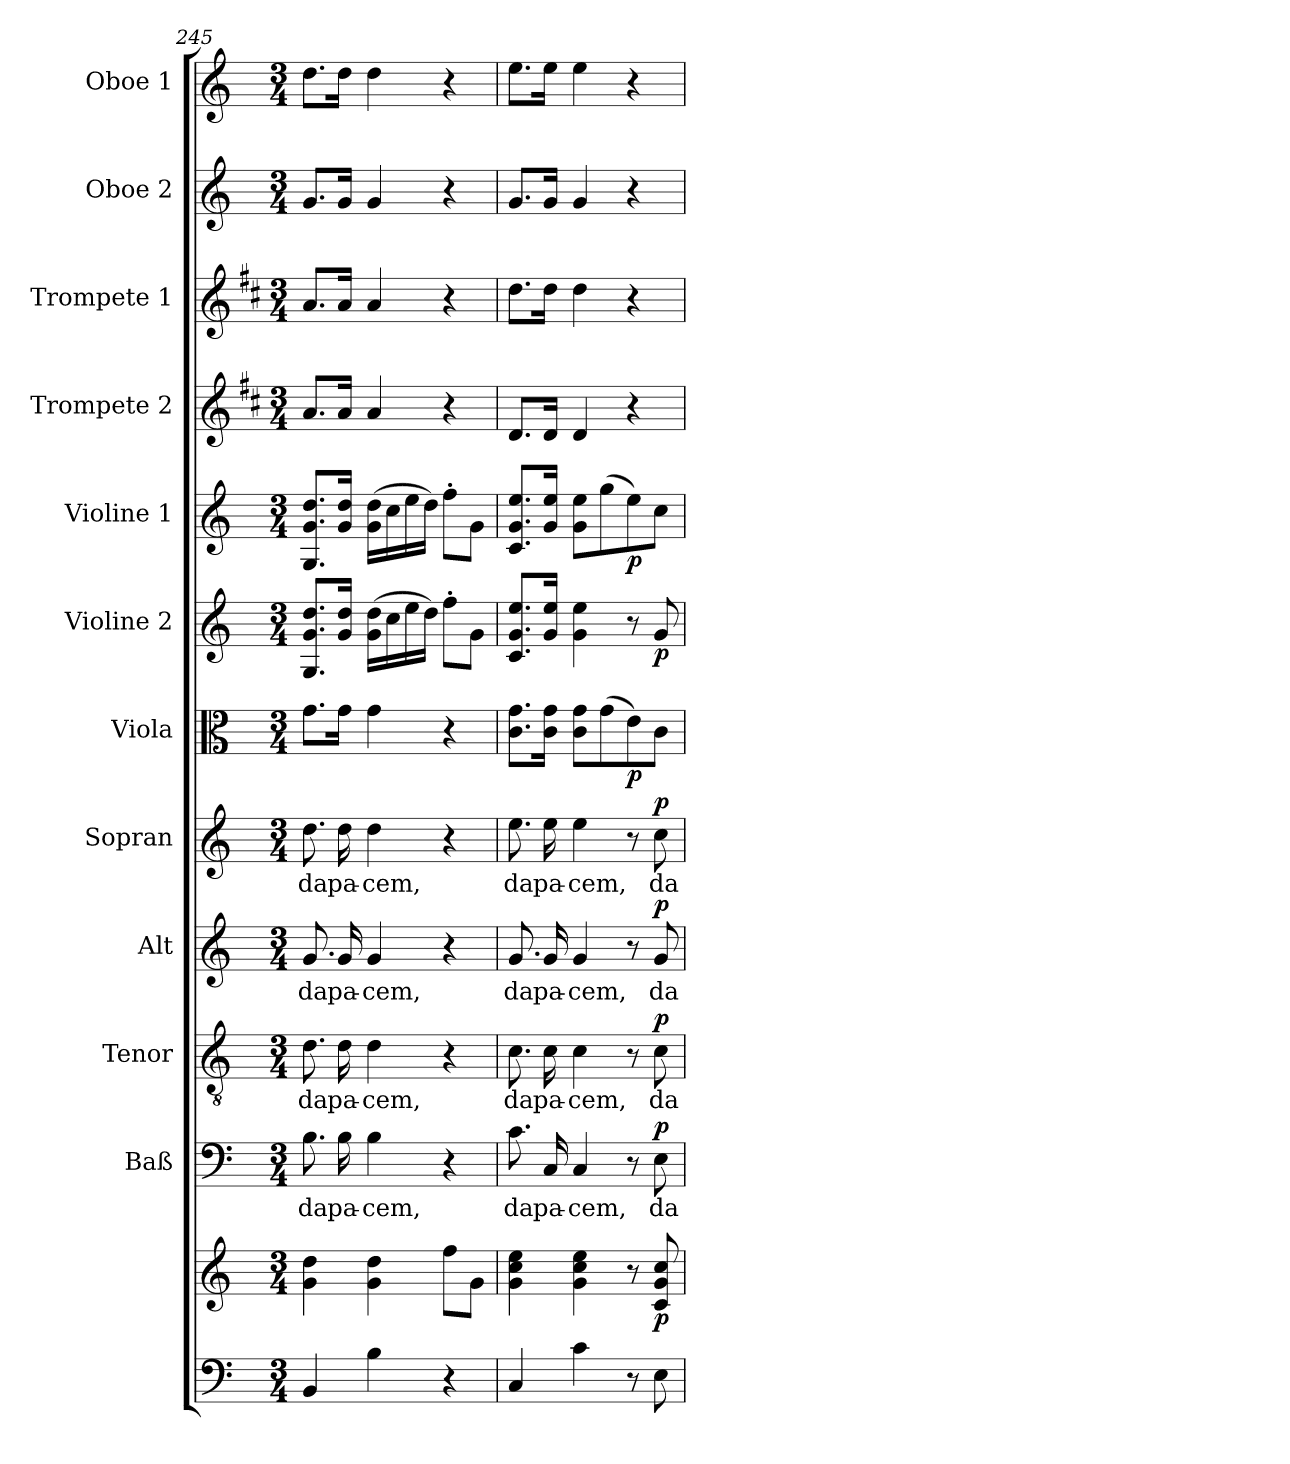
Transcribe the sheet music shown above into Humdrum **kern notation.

**kern	**kern	**dynam	**kern	**text	**dynam	**kern	**text	**dynam	**kern	**text	**dynam	**kern	**text	**dynam	**kern	**dynam	**kern	**dynam	**kern	**dynam	**kern	**kern	**kern	**kern
*part12	*part12	*part12	*part11	*part11	*part11	*part10	*part10	*part10	*part9	*part9	*part9	*part8	*part8	*part8	*part7	*part7	*part6	*part6	*part5	*part5	*part4	*part3	*part2	*part1
*staff13	*staff12	*staff12/13	*staff11	*staff11	*staff11	*staff10	*staff10	*staff10	*staff9	*staff9	*staff9	*staff8	*staff8	*staff8	*staff7	*staff7	*staff6	*staff6	*staff5	*staff5	*staff4	*staff3	*staff2	*staff1
*	*	*	*I"Baß	*	*	*I"Tenor	*	*	*I"Alt	*	*	*I"Sopran	*	*	*I"Viola	*	*I"Violine 2	*	*I"Violine 1	*	*I"Trompete 2	*I"Trompete 1	*I"Oboe 2	*I"Oboe 1
*	*	*	*I'Baß	*	*	*I'Ten	*	*	*I'Alt	*	*	*I'Sop	*	*	*I'Vla.	*	*I'Vln. 2	*	*I'Vln. 1	*	*I'Trp. 2	*I'Trp. 1	*I'Ob. 2	*I'Ob. 1
*clefF4	*clefG2	*	*clefF4	*	*	*clefGv2	*	*	*clefG2	*	*	*clefG2	*	*	*clefC3	*	*clefG2	*	*clefG2	*	*clefG2	*clefG2	*clefG2	*clefG2
*	*	*	*	*	*	*	*	*	*	*	*	*	*	*	*	*	*	*	*	*	*ITrd1c2	*ITrd1c2	*	*
*k[]	*k[]	*	*k[]	*	*	*k[]	*	*	*k[]	*	*	*k[]	*	*	*k[]	*	*k[]	*	*k[]	*	*k[]	*k[]	*k[]	*k[]
*C:	*C:	*	*C:	*	*	*C:	*	*	*C:	*	*	*C:	*	*	*C:	*	*C:	*	*C:	*	*C:	*C:	*C:	*C:
*M3/4	*M3/4	*	*M3/4	*	*	*M3/4	*	*	*M3/4	*	*	*M3/4	*	*	*M3/4	*	*M3/4	*	*M3/4	*	*M3/4	*M3/4	*M3/4	*M3/4
=245	=245	=245	=245	=245	=245	=245	=245	=245	=245	=245	=245	=245	=245	=245	=245	=245	=245	=245	=245	=245	=245	=245	=245	=245
!	!	!	!	!LO:LY:b	!	!	!LO:LY:b	!	!	!LO:LY:b	!	!	!LO:LY:b	!	!	!	!	!	!	!	!	!	!	!
4BB/	4g\ 4dd\	.	8.B\	da	.	8.d\	da	.	8.g/	da	.	8.dd\	da	.	8.g\L	.	8.G/ 8.g/ 8.dd/L	.	8.G/ 8.g/ 8.dd/L	.	8.g/L	8.g/L	8.g/L	8.dd\L
!	!	!	!	!LO:LY:b	!	!	!LO:LY:b	!	!	!LO:LY:b	!	!	!LO:LY:b	!	!	!	!	!	!	!	!	!	!	!
.	.	.	16B\	pa-	.	16d\	pa-	.	16g/	pa-	.	16dd\	pa-	.	16g\Jk	.	16g/ 16dd/Jk	.	16g/ 16dd/Jk	.	16g/Jk	16g/Jk	16g/Jk	16dd\Jk
!	!	!	!	!LO:LY:b	!	!	!LO:LY:b	!	!	!LO:LY:b	!	!	!LO:LY:b	!	!	!	!	!	!	!	!	!	!	!
4B\	4g\ 4dd\	.	4B\	-cem,	.	4d\	-cem,	.	4g/	-cem,	.	4dd\	-cem,	.	4g\	.	(>16g\ 16dd\LL	.	(>16g\ 16dd\LL	.	4g/	4g/	4g/	4dd\
.	.	.	.	.	.	.	.	.	.	.	.	.	.	.	.	.	16cc\	.	16cc\	.	.	.	.	.
.	.	.	.	.	.	.	.	.	.	.	.	.	.	.	.	.	16ee\	.	16ee\	.	.	.	.	.
.	.	.	.	.	.	.	.	.	.	.	.	.	.	.	.	.	16dd\JJ)	.	16dd\JJ)	.	.	.	.	.
4r	8ff\L	.	4r	.	.	4r	.	.	4r	.	.	4r	.	.	4r	.	8ff'>\L	.	8ff'>\L	.	4r	4r	4r	4r
.	8g\J	.	.	.	.	.	.	.	.	.	.	.	.	.	.	.	8g\J	.	8g\J	.	.	.	.	.
=246	=246	=246	=246	=246	=246	=246	=246	=246	=246	=246	=246	=246	=246	=246	=246	=246	=246	=246	=246	=246	=246	=246	=246	=246
!	!	!	!	!LO:LY:b	!	!	!LO:LY:b	!	!	!LO:LY:b	!	!	!LO:LY:b	!	!	!	!	!	!	!	!	!	!	!
4C/	4g\ 4cc\ 4ee\	.	8.c\	da	.	8.c\	da	.	8.g/	da	.	8.ee\	da	.	8.c\ 8.g\L	.	8.c/ 8.g/ 8.ee/L	.	8.c/ 8.g/ 8.ee/L	.	8.c/L	8.cc\L	8.g/L	8.ee\L
!	!	!	!	!LO:LY:b	!	!	!LO:LY:b	!	!	!LO:LY:b	!	!	!LO:LY:b	!	!	!	!	!	!	!	!	!	!	!
.	.	.	16C/	pa-	.	16c\	pa-	.	16g/	pa-	.	16ee\	pa-	.	16c\ 16g\Jk	.	16g/ 16ee/Jk	.	16g/ 16ee/Jk	.	16c/Jk	16cc\Jk	16g/Jk	16ee\Jk
!	!	!	!	!LO:LY:b	!	!	!LO:LY:b	!	!	!LO:LY:b	!	!	!LO:LY:b	!	!	!	!	!	!	!	!	!	!	!
4c\	4g\ 4cc\ 4ee\	.	4C/	-cem,	.	4c\	-cem,	.	4g/	-cem,	.	4ee\	-cem,	.	8c\ 8g\L	.	4g\ 4ee\	.	8g\ 8ee\L	.	4c/	4cc\	4g/	4ee\
.	.	.	.	.	.	.	.	.	.	.	.	.	.	.	(>8g\	.	.	.	(>8gg\	.	.	.	.	.
!	!	!	!	!	!	!	!	!	!	!	!	!	!	!	!	!LO:DY:b	!	!	!	!LO:DY:b	!	!	!	!
8r	8r	.	8r	.	.	8r	.	.	8r	.	.	8r	.	.	8e\)	p	8r	.	8ee\)	p	4r	4r	4r	4r
!	!	!LO:DY:b	!	!LO:LY:b	!LO:DY:a	!	!LO:LY:b	!LO:DY:a	!	!LO:LY:b	!LO:DY:a	!	!LO:LY:b	!LO:DY:a	!	!	!	!LO:DY:b	!	!	!	!	!	!
8E\	8c/ 8g/ 8cc/	p	8E\	da	p	8c\	da	p	8g/	da	p	8cc\	da	p	8c\J	.	8g/	p	8cc\J	.	.	.	.	.
=	=	=	=	=	=	=	=	=	=	=	=	=	=	=	=	=	=	=	=	=	=	=	=	=
*-	*-	*-	*-	*-	*-	*-	*-	*-	*-	*-	*-	*-	*-	*-	*-	*-	*-	*-	*-	*-	*-	*-	*-	*-
